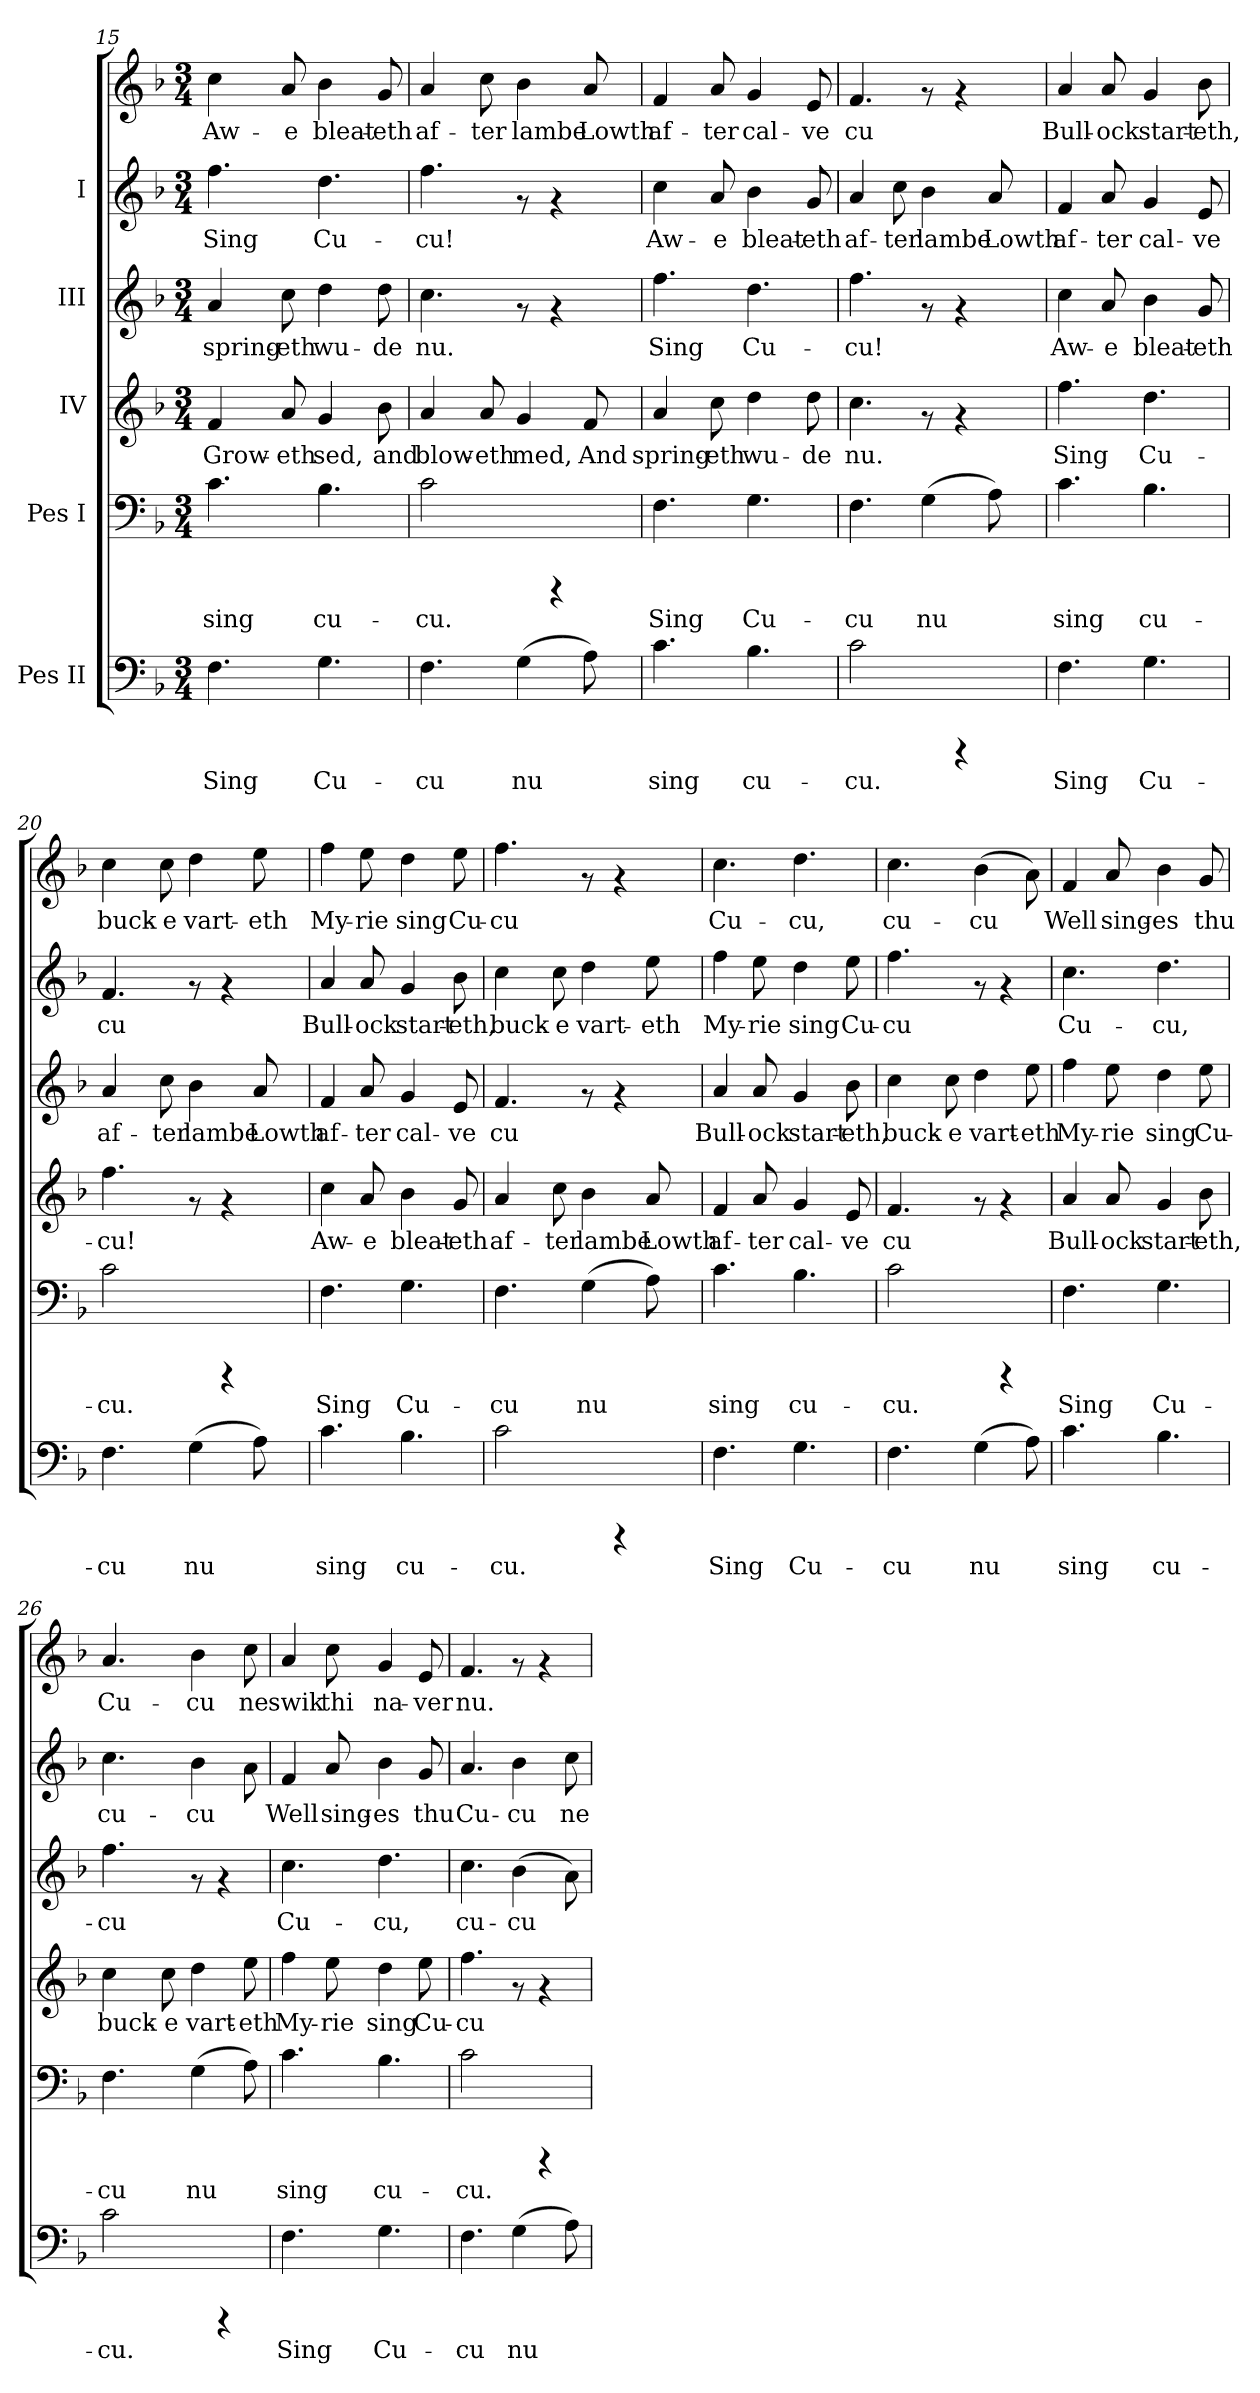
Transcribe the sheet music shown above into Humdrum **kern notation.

**kern	**text	**kern	**text	**kern	**text	**kern	**text	**kern	**text	**kern	**text
*part5	*part5	*part4	*part4	*part3	*part3	*part2	*part2	*part1	*part1	*part1	*part1
*staff6	*staff6	*staff5	*staff5	*staff4	*staff4	*staff3	*staff3	*staff2	*staff2	*staff1	*staff1
*I"Pes II	*	*I"Pes I	*	*I"IV	*	*I"III	*	*I"I	*	*	*
*clefF4	*	*clefF4	*	*clefG2	*	*clefG2	*	*clefG2	*	*clefG2	*
*k[b-]	*	*k[b-]	*	*k[b-]	*	*k[b-]	*	*k[b-]	*	*k[b-]	*
*F:	*	*F:	*	*F:	*	*F:	*	*F:	*	*F:	*
*M3/4	*	*M3/4	*	*M3/4	*	*M3/4	*	*M3/4	*	*M3/4	*
=15	=15	=15	=15	=15	=15	=15	=15	=15	=15	=15	=15
!	!LO:LY:b:cj	!	!LO:LY:b:cj	!	!LO:LY:b:cj	!	!LO:LY:b:cj	!	!LO:LY:b:cj	!	!LO:LY:b:cj
4.F\	Sing	4.c\	sing	4f/	Grow-	4a/	spring-	4.ff\	Sing	4cc\	Aw-
!	!	!	!	!	!LO:LY:b:cj	!	!LO:LY:b:cj	!	!	!	!LO:LY:b:cj
.	.	.	.	8a/	-eth	8cc\	-eth	.	.	8a/	-e
!	!LO:LY:b:cj	!	!LO:LY:b:cj	!	!LO:LY:b:cj	!	!LO:LY:b:cj	!	!LO:LY:b:cj	!	!LO:LY:b:cj
4.G\	Cu-	4.B-\	cu-	4g/	sed,	4dd\	wu-	4.dd\	Cu-	4b-\	bleat-
!	!	!	!	!	!LO:LY:b:cj	!	!LO:LY:b:cj	!	!	!	!LO:LY:b:cj
.	.	.	.	8b-\	and	8dd\	-de	.	.	8g/	-eth
=16	=16	=16	=16	=16	=16	=16	=16	=16	=16	=16	=16
!	!LO:LY:b:cj	!	!LO:LY:b:cj	!	!LO:LY:b:cj	!	!LO:LY:b:cj	!	!LO:LY:b:cj	!	!LO:LY:b:cj
4.F\	-cu	2c\	-cu.	4a/	blow-	4.cc\	nu.	4.ff\	cu!	4a/	-af-
!	!	!	!	!	!LO:LY:b:cj	!	!	!	!	!	!LO:LY:b:cj
.	.	.	.	8a/	-eth	.	.	.	.	8cc\	-ter
!	!LO:LY:b:cj	!	!	!	!LO:LY:b:cj	!	!	!	!	!	!LO:LY:b:cj
(>4G\	nu	.	.	4g/	med,	8rf	.	8rf	.	4b-\	lambe
.	.	4rCCC	.	.	.	4rf	.	4rf	.	.	.
!	!LO:LY:b:cj	!	!	!	!LO:LY:b:cj	!	!	!	!	!	!LO:LY:b:cj
8A\)	.	.	.	8f/	And	.	.	.	.	8a/	Lowth
!!LO:LB:g=z
=17	=17	=17	=17	=17	=17	=17	=17	=17	=17	=17	=17
!	!LO:LY:b:cj	!	!LO:LY:b:cj	!	!LO:LY:b:cj	!	!LO:LY:b:cj	!	!LO:LY:b:cj	!	!LO:LY:b:cj
4.c\	sing	4.F\	Sing	4a/	spring-	4.ff\	Sing	4cc\	Aw-	4f/	af-
!	!	!	!	!	!LO:LY:b:cj	!	!	!	!LO:LY:b:cj	!	!LO:LY:b:cj
.	.	.	.	8cc\	-eth	.	.	8a/	-e	8a/	-ter
!	!LO:LY:b:cj	!	!LO:LY:b:cj	!	!LO:LY:b:cj	!	!LO:LY:b:cj	!	!LO:LY:b:cj	!	!LO:LY:b:cj
4.B-\	cu-	4.G\	Cu-	4dd\	wu-	4.dd\	Cu-	4b-\	bleat-	4g/	cal-
!	!	!	!	!	!LO:LY:b:cj	!	!	!	!LO:LY:b:cj	!	!LO:LY:b:cj
.	.	.	.	8dd\	-de	.	.	8g/	-eth	8e/	-ve
=18	=18	=18	=18	=18	=18	=18	=18	=18	=18	=18	=18
!	!LO:LY:b:cj	!	!LO:LY:b:cj	!	!LO:LY:b:cj	!	!LO:LY:b:cj	!	!LO:LY:b:cj	!	!LO:LY:b:cj
2c\	-cu.	4.F\	-cu	4.cc\	nu.	4.ff\	-cu!	4a/	af-	4.f/	cu
!	!	!	!	!	!	!	!	!	!LO:LY:b:cj	!	!
.	.	.	.	.	.	.	.	8cc\	-ter	.	.
!	!	!	!LO:LY:b:cj	!	!	!	!	!	!LO:LY:b:cj	!	!
.	.	(>4G\	nu	8rf	.	8rf	.	4b-\	lambe	8rf	.
4rCCC	.	.	.	4rf	.	4rf	.	.	.	4rf	.
!	!	!	!LO:LY:b:cj	!	!	!	!	!	!LO:LY:b:cj	!	!
.	.	8A\)	.	.	.	.	.	8a/	Lowth	.	.
=19	=19	=19	=19	=19	=19	=19	=19	=19	=19	=19	=19
!	!LO:LY:b:cj	!	!LO:LY:b:cj	!	!LO:LY:b:cj	!	!LO:LY:b:cj	!	!LO:LY:b:cj	!	!LO:LY:b:cj
4.F\	Sing	4.c\	sing	4.ff\	Sing	4cc\	Aw-	4f/	af-	4a/	Bull-
!	!	!	!	!	!	!	!LO:LY:b:cj	!	!LO:LY:b:cj	!	!LO:LY:b:cj
.	.	.	.	.	.	8a/	-e	8a/	-ter	8a/	-ock
!	!LO:LY:b:cj	!	!LO:LY:b:cj	!	!LO:LY:b:cj	!	!LO:LY:b:cj	!	!LO:LY:b:cj	!	!LO:LY:b:cj
4.G\	Cu-	4.B-\	cu-	4.dd\	Cu-	4b-\	bleat-	4g/	cal-	4g/	start-
!	!	!	!	!	!	!	!LO:LY:b:cj	!	!LO:LY:b:cj	!	!LO:LY:b:cj
.	.	.	.	.	.	8g/	-eth	8e/	-ve	8b-\	-eth,
=20	=20	=20	=20	=20	=20	=20	=20	=20	=20	=20	=20
!	!LO:LY:b:cj	!	!LO:LY:b:cj	!	!LO:LY:b:cj	!	!LO:LY:b:cj	!	!LO:LY:b:cj	!	!LO:LY:b:cj
4.F\	-cu	2c\	-cu.	4.ff\	-cu!	4a/	af-	4.f/	cu	4cc\	buck-
!	!	!	!	!	!	!	!LO:LY:b:cj	!	!	!	!LO:LY:b:cj
.	.	.	.	.	.	8cc\	-ter	.	.	8cc\	-e
!	!LO:LY:b:cj	!	!	!	!	!	!LO:LY:b:cj	!	!	!	!LO:LY:b:cj
(>4G\	nu	.	.	8rf	.	4b-\	lambe	8rf	.	4dd\	vart-
.	.	4rCCC	.	4rf	.	.	.	4rf	.	.	.
!	!LO:LY:b:cj	!	!	!	!	!	!LO:LY:b:cj	!	!	!	!LO:LY:b:cj
8A\)	.	.	.	.	.	8a/	Lowth	.	.	8ee\	-eth
!!LO:PB:g=z
=21	=21	=21	=21	=21	=21	=21	=21	=21	=21	=21	=21
!	!LO:LY:b:cj	!	!LO:LY:b:cj	!	!LO:LY:b:cj	!	!LO:LY:b:cj	!	!LO:LY:b:cj	!	!LO:LY:b:cj
4.c\	sing	4.F\	Sing	4cc\	Aw-	4f/	af-	4a/	-Bull-	4ff\	My-
!	!	!	!	!	!LO:LY:b:cj	!	!LO:LY:b:cj	!	!LO:LY:b:cj	!	!LO:LY:b:cj
.	.	.	.	8a/	-e	8a/	-ter	8a/	-ock	8ee\	-rie
!	!LO:LY:b:cj	!	!LO:LY:b:cj	!	!LO:LY:b:cj	!	!LO:LY:b:cj	!	!LO:LY:b:cj	!	!LO:LY:b:cj
4.B-\	cu-	4.G\	Cu-	4b-\	bleat-	4g/	cal-	4g/	start-	4dd\	sing
!	!	!	!	!	!LO:LY:b:cj	!	!LO:LY:b:cj	!	!LO:LY:b:cj	!	!LO:LY:b:cj
.	.	.	.	8g/	-eth	8e/	-ve	8b-\	-eth,	8ee\	Cu-
=22	=22	=22	=22	=22	=22	=22	=22	=22	=22	=22	=22
!	!LO:LY:b:cj	!	!LO:LY:b:cj	!	!LO:LY:b:cj	!	!LO:LY:b:cj	!	!LO:LY:b:cj	!	!LO:LY:b:cj
2c\	-cu.	4.F\	-cu	4a/	af-	4.f/	cu	4cc\	buck-	4.ff\	cu
!	!	!	!	!	!LO:LY:b:cj	!	!	!	!LO:LY:b:cj	!	!
.	.	.	.	8cc\	-ter	.	.	8cc\	-e	.	.
!	!	!	!LO:LY:b:cj	!	!LO:LY:b:cj	!	!	!	!LO:LY:b:cj	!	!
.	.	(>4G\	nu	4b-\	lambe	8rf	.	4dd\	vart-	8rf	.
4rCCC	.	.	.	.	.	4rf	.	.	.	4rf	.
!	!	!	!LO:LY:b:cj	!	!LO:LY:b:cj	!	!	!	!LO:LY:b:cj	!	!
.	.	8A\)	.	8a/	Lowth	.	.	8ee\	-eth	.	.
=23	=23	=23	=23	=23	=23	=23	=23	=23	=23	=23	=23
!	!LO:LY:b:cj	!	!LO:LY:b:cj	!	!LO:LY:b:cj	!	!LO:LY:b:cj	!	!LO:LY:b:cj	!	!LO:LY:b:cj
4.F\	Sing	4.c\	sing	4f/	af-	4a/	Bull-	4ff\	My-	4.cc\	Cu-
!	!	!	!	!	!LO:LY:b:cj	!	!LO:LY:b:cj	!	!LO:LY:b:cj	!	!
.	.	.	.	8a/	-ter	8a/	-ock	8ee\	-rie	.	.
!	!LO:LY:b:cj	!	!LO:LY:b:cj	!	!LO:LY:b:cj	!	!LO:LY:b:cj	!	!LO:LY:b:cj	!	!LO:LY:b:cj
4.G\	Cu-	4.B-\	cu-	4g/	cal-	4g/	start-	4dd\	sing	4.dd\	-cu,
!	!	!	!	!	!LO:LY:b:cj	!	!LO:LY:b:cj	!	!LO:LY:b:cj	!	!
.	.	.	.	8e/	-ve	8b-\	-eth,	8ee\	Cu-	.	.
=24	=24	=24	=24	=24	=24	=24	=24	=24	=24	=24	=24
!	!LO:LY:b:cj	!	!LO:LY:b:cj	!	!LO:LY:b:cj	!	!LO:LY:b:cj	!	!LO:LY:b:cj	!	!LO:LY:b:cj
4.F\	-cu	2c\	-cu.	4.f/	cu	4cc\	buck-	4.ff\	cu	4.cc\	-cu-
!	!	!	!	!	!	!	!LO:LY:b:cj	!	!	!	!
.	.	.	.	.	.	8cc\	-e	.	.	.	.
!	!LO:LY:b:cj	!	!	!	!	!	!LO:LY:b:cj	!	!	!	!LO:LY:b:cj
(>4G\	nu	.	.	8rf	.	4dd\	vart-	8rf	.	(>4b-\	-cu
.	.	4rCCC	.	4rf	.	.	.	4rf	.	.	.
!	!LO:LY:b:cj	!	!	!	!	!	!LO:LY:b:cj	!	!	!	!LO:LY:b:cj
8A\)	.	.	.	.	.	8ee\	-eth	.	.	8a\)	.
!!LO:LB:g=z
=25	=25	=25	=25	=25	=25	=25	=25	=25	=25	=25	=25
!	!LO:LY:b:cj	!	!LO:LY:b:cj	!	!LO:LY:b:cj	!	!LO:LY:b:cj	!	!LO:LY:b:cj	!	!LO:LY:b:cj
4.c\	sing	4.F\	Sing	4a/	Bull-	4ff\	My-	4.cc\	Cu-	4f/	Well
!	!	!	!	!	!LO:LY:b:cj	!	!LO:LY:b:cj	!	!	!	!LO:LY:b:cj
.	.	.	.	8a/	-ock	8ee\	-rie	.	.	8a/	sing-
!	!LO:LY:b:cj	!	!LO:LY:b:cj	!	!LO:LY:b:cj	!	!LO:LY:b:cj	!	!LO:LY:b:cj	!	!LO:LY:b:cj
4.B-\	cu-	4.G\	Cu-	4g/	start-	4dd\	sing	4.dd\	-cu,	4b-\	-es
!	!	!	!	!	!LO:LY:b:cj	!	!LO:LY:b:cj	!	!	!	!LO:LY:b:cj
.	.	.	.	8b-\	-eth,	8ee\	Cu-	.	.	8g/	thu
=26	=26	=26	=26	=26	=26	=26	=26	=26	=26	=26	=26
!	!LO:LY:b:cj	!	!LO:LY:b:cj	!	!LO:LY:b:cj	!	!LO:LY:b:cj	!	!LO:LY:b:cj	!	!LO:LY:b:cj
2c\	-cu.	4.F\	-cu	4cc\	buck-	4.ff\	-cu	4.cc\	cu-	4.a/	Cu-
!	!	!	!	!	!LO:LY:b:cj	!	!	!	!	!	!
.	.	.	.	8cc\	-e	.	.	.	.	.	.
!	!	!	!LO:LY:b:cj	!	!LO:LY:b:cj	!	!	!	!LO:LY:b:cj	!	!LO:LY:b:cj
.	.	(>4G\	nu	4dd\	vart-	8rf	.	4b-\	-cu	4b-\	-cu
4rCCC	.	.	.	.	.	4rf	.	.	.	.	.
!	!	!	!LO:LY:b:cj	!	!LO:LY:b:cj	!	!	!	!LO:LY:b:cj	!	!LO:LY:b:cj
.	.	8A\)	.	8ee\	-eth	.	.	8a\	.	8cc\	ne
=27	=27	=27	=27	=27	=27	=27	=27	=27	=27	=27	=27
!	!LO:LY:b:cj	!	!LO:LY:b:cj	!	!LO:LY:b:cj	!	!LO:LY:b:cj	!	!LO:LY:b:cj	!	!LO:LY:b:cj
4.F\	Sing	4.c\	sing	4ff\	My-	4.cc\	Cu-	4f/	Well	4a/	swik
!	!	!	!	!	!LO:LY:b:cj	!	!	!	!LO:LY:b:cj	!	!LO:LY:b:cj
.	.	.	.	8ee\	-rie	.	.	8a/	sing-	8cc\	thi
!	!LO:LY:b:cj	!	!LO:LY:b:cj	!	!LO:LY:b:cj	!	!LO:LY:b:cj	!	!LO:LY:b:cj	!	!LO:LY:b:cj
4.G\	Cu-	4.B-\	cu-	4dd\	sing	4.dd\	-cu,	4b-\	-es	4g/	na-
!	!	!	!	!	!LO:LY:b:cj	!	!	!	!LO:LY:b:cj	!	!LO:LY:b:cj
.	.	.	.	8ee\	Cu-	.	.	8g/	thu	8e/	-ver
=28	=28	=28	=28	=28	=28	=28	=28	=28	=28	=28	=28
!	!LO:LY:b:cj	!	!LO:LY:b:cj	!	!LO:LY:b:cj	!	!LO:LY:b:cj	!	!LO:LY:b:cj	!	!LO:LY:b:cj
4.F\	-cu	2c\	-cu.	4.ff\	-cu	4.cc\	cu-	4.a/	Cu-	4.f/	nu.
!	!LO:LY:b:cj	!	!	!	!	!	!LO:LY:b:cj	!	!LO:LY:b:cj	!	!
(>4G\	nu	.	.	8rf	.	(>4b-\	-cu	4b-\	-cu	8rf	.
.	.	4rCCC	.	4rf	.	.	.	.	.	4rf	.
!	!LO:LY:b:cj	!	!	!	!	!	!LO:LY:b:cj	!	!LO:LY:b:cj	!	!
8A\)	.	.	.	.	.	8a\)	.	8cc\	ne	.	.
=	=	=	=	=	=	=	=	=	=	=	=
*-	*-	*-	*-	*-	*-	*-	*-	*-	*-	*-	*-
